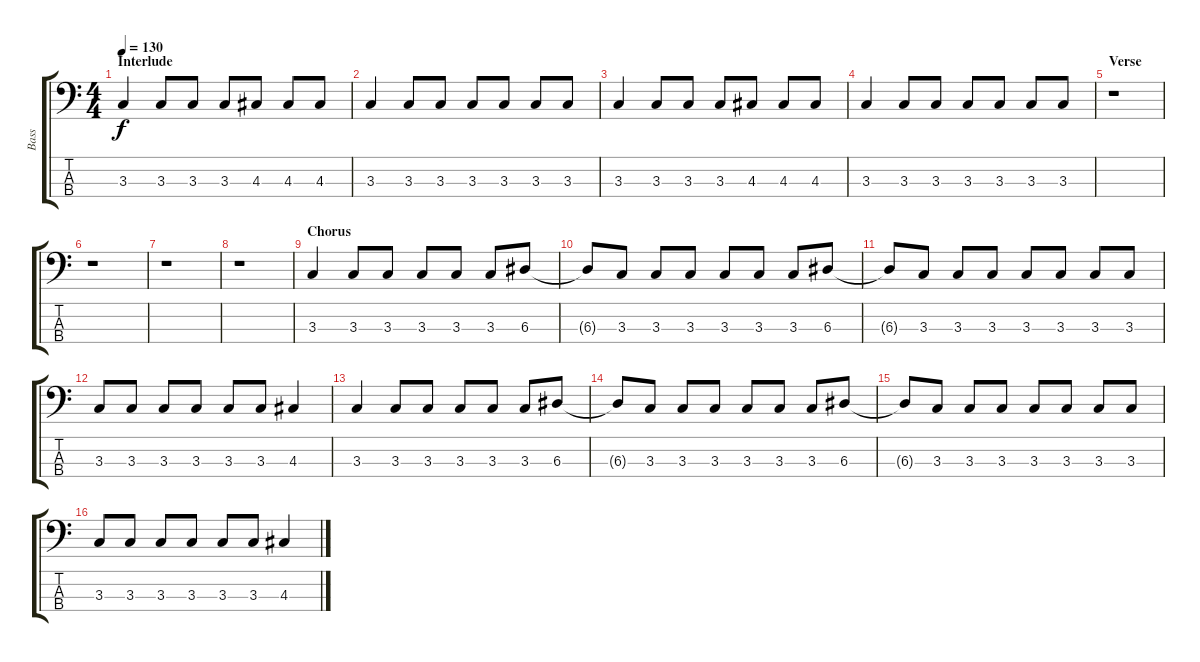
\track ("Bass" "Bass") {instrument electricbassfinger}
\staff {score tabs}
\tuning (G2 D2 A1 E1) {hide}
\ts (4 4)
\section ("" "Interlude")
\tempo 130
\clef f4
\ks c
3.3.4{dy f} 3.3.8 3.3.8 3.3.8 4.3.8 4.3.8 4.3.8 |
3.3.4 3.3.8 3.3.8 3.3.8 3.3.8 3.3.8 3.3.8 |
3.3.4 3.3.8 3.3.8 3.3.8 4.3.8 4.3.8 4.3.8 |
3.3.4 3.3.8 3.3.8 3.3.8 3.3.8 3.3.8 3.3.8 |
\section ("" "Verse")
r.1 |
r.1 |
r.1 |
r.1 |
\section ("" "Chorus")
3.3.4 3.3.8 3.3.8 3.3.8 3.3.8 3.3.8 6.3.8 |
6.3{t}.8 3.3.8 3.3.8 3.3.8 3.3.8 3.3.8 3.3.8 6.3.8 |
6.3{t}.8 3.3.8 3.3.8 3.3.8 3.3.8 3.3.8 3.3.8 3.3.8 |
3.3.8 3.3.8 3.3.8 3.3.8 3.3.8 3.3.8 4.3.4 |
3.3.4 3.3.8 3.3.8 3.3.8 3.3.8 3.3.8 6.3.8 |
6.3{t}.8 3.3.8 3.3.8 3.3.8 3.3.8 3.3.8 3.3.8 6.3.8 |
6.3{t}.8 3.3.8 3.3.8 3.3.8 3.3.8 3.3.8 3.3.8 3.3.8 |
3.3.8 3.3.8 3.3.8 3.3.8 3.3.8 3.3.8 4.3.4
